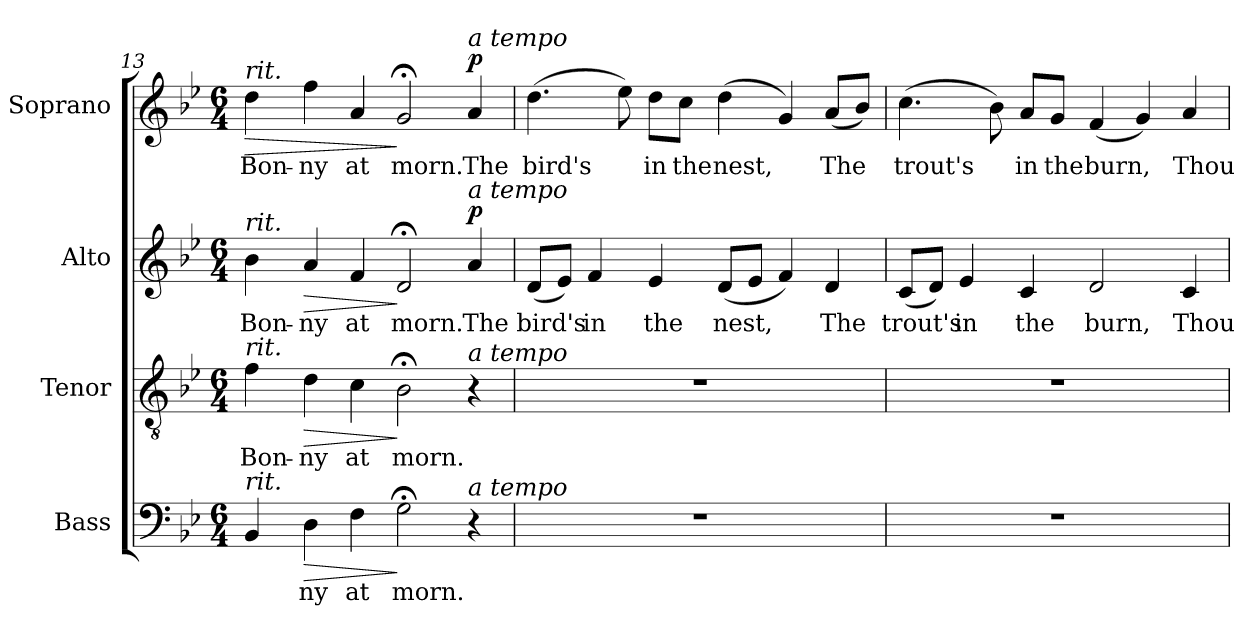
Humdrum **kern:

**kern	**text	**dynam	**kern	**text	**dynam	**kern	**text	**dynam	**kern	**text	**dynam
*part4	*part4	*part4	*part3	*part3	*part3	*part2	*part2	*part2	*part1	*part1	*part1
*staff4	*staff4	*staff4	*staff3	*staff3	*staff3	*staff2	*staff2	*staff2	*staff1	*staff1	*staff1
*I"Bass	*	*	*I"Tenor	*	*	*I"Alto	*	*	*I"Soprano	*	*
*I'B.	*	*	*I'T.	*	*	*I'A.	*	*	*I'S.	*	*
!!LO:LB:g=z
*clefF4	*	*	*clefGv2	*	*	*clefG2	*	*	*clefG2	*	*
*	*	*	*ITrd7c12	*	*	*	*	*	*	*	*
*k[b-e-]	*	*	*k[b-e-]	*	*	*k[b-e-]	*	*	*k[b-e-]	*	*
*B-:	*	*	*B-:	*	*	*B-:	*	*	*B-:	*	*
*M6/4	*	*	*M6/4	*	*	*M6/4	*	*	*M6/4	*	*
=13	=13	=13	=13	=13	=13	=13	=13	=13	=13	=13	=13
!	!	!	!	!LO:LY:b:color=#000000	!	!	!	!	!	!	!
!	!	!	!	!	!	!	!LO:LY:b:color=#000000	!	!	!	!
!	!	!	!	!	!	!	!	!	!LO:TX:a:i:t=rit.	!	!
!	!	!	!	!	!	!LO:TX:a:i:t=rit.	!	!	!	!	!
!	!	!	!LO:TX:a:i:t=rit.	!	!	!	!	!	!	!	!
!LO:TX:a:i:t=rit.	!	!	!	!	!	!	!	!	!	!	!
!	!	!	!	!	!	!	!	!	!	!LO:LY:b:color=#000000	!LO:HP:b
4BB-i/	.	.	4Fi\	Bon-	.	4b-i\	Bon-	.	4ddi\	Bon-	>
!	!LO:LY:b:color=#000000	!LO:HP:b	!	!	!	!	!	!	!	!	!
!	!	!	!	!LO:LY:b:color=#000000	!LO:HP:b	!	!	!	!	!	!
!	!	!	!	!	!	!	!LO:LY:b:color=#000000	!LO:HP:b	!	!	!
!	!	!	!	!	!	!	!	!	!	!LO:LY:b:color=#000000	!
4Di\	-ny	>	4Di\	-ny	>	4ai/	-ny	>	4ffi\	-ny	.
!	!LO:LY:b:color=#000000	!	!	!	!	!	!	!	!	!	!
!	!	!	!	!LO:LY:b:color=#000000	!	!	!	!	!	!	!
!	!	!	!	!	!	!	!LO:LY:b:color=#000000	!	!	!	!
!	!	!	!	!	!	!	!	!	!	!LO:LY:b:color=#000000	!
4Fi\	at	.	4Ci\	at	.	4fi/	at	.	4ai/	at	.
!	!LO:LY:b:color=#000000	!	!	!	!	!	!	!	!	!	!
!	!	!	!	!LO:LY:b:color=#000000	!	!	!	!	!	!	!
!	!	!	!	!	!	!	!LO:LY:b:color=#000000	!	!	!	!
!	!	!	!	!	!	!	!	!	!	!LO:LY:b:color=#000000	!
2G;i\	morn.	]	2BB-;i\	morn.	]	2d;i/	morn.	]	2g;i/	morn.	]
!	!	!	!	!	!	!	!LO:LY:b:color=#000000	!	!	!	!
!	!	!	!	!	!	!	!	!	!LO:TX:a:i:t=a tempo	!	!
!	!	!	!	!	!	!LO:TX:a:i:t=a tempo	!	!	!	!	!
!	!	!	!LO:TX:a:i:t=a tempo	!	!	!	!	!	!	!	!
!LO:TX:a:i:t=a tempo	!	!	!	!	!	!	!	!	!	!	!
!	!	!	!	!	!	!	!	!	!	!LO:LY:b:color=#000000	!
4r	.	.	4r	.	.	4ai/	The	p	4ai/	The	p
=14	=14	=14	=14	=14	=14	=14	=14	=14	=14	=14	=14
!LO:N:vis=1	!	!	!LO:N:vis=1	!	!	!	!	!	!	!	!
!	!	!	!	!	!	!	!LO:LY:b:color=#000000	!	!	!	!
!	!	!	!	!	!	!	!	!	!	!LO:LY:b:color=#000000	!
1.r	.	.	1.r	.	.	(8di/L	bird's	.	(4.ddi\	bird's	.
.	.	.	.	.	.	8e-i/J)	.	.	.	.	.
!	!	!	!	!	!	!	!LO:LY:b:color=#000000	!	!	!	!
.	.	.	.	.	.	4fi/	in	.	.	.	.
.	.	.	.	.	.	.	.	.	8ee-i\)	.	.
!	!	!	!	!	!	!	!LO:LY:b:color=#000000	!	!	!	!
!	!	!	!	!	!	!	!	!	!	!LO:LY:b:color=#000000	!
.	.	.	.	.	.	4e-i/	the	.	8ddi\L	in	.
!	!	!	!	!	!	!	!	!	!	!LO:LY:b:color=#000000	!
.	.	.	.	.	.	.	.	.	8cci\J	the	.
!	!	!	!	!	!	!	!LO:LY:b:color=#000000	!	!	!	!
!	!	!	!	!	!	!	!	!	!	!LO:LY:b:color=#000000	!
.	.	.	.	.	.	(8di/L	nest,	.	(4ddi\	nest,	.
.	.	.	.	.	.	8e-i/J	.	.	.	.	.
.	.	.	.	.	.	4fi/)	.	.	4gi/)	.	.
!	!	!	!	!	!	!	!LO:LY:b:color=#000000	!	!	!	!
!	!	!	!	!	!	!	!	!	!	!LO:LY:b:color=#000000	!
.	.	.	.	.	.	4di/	The	.	(8ai/L	The	.
.	.	.	.	.	.	.	.	.	8b-i/J)	.	.
=15	=15	=15	=15	=15	=15	=15	=15	=15	=15	=15	=15
!LO:N:vis=1	!	!	!LO:N:vis=1	!	!	!	!	!	!	!	!
!	!	!	!	!	!	!	!LO:LY:b:color=#000000	!	!	!	!
!	!	!	!	!	!	!	!	!	!	!LO:LY:b:color=#000000	!
1.r	.	.	1.r	.	.	(8ci/L	trout's	.	(4.cci\	trout's	.
.	.	.	.	.	.	8di/J)	.	.	.	.	.
!	!	!	!	!	!	!	!LO:LY:b:color=#000000	!	!	!	!
.	.	.	.	.	.	4e-i/	in	.	.	.	.
.	.	.	.	.	.	.	.	.	8b-i\)	.	.
!	!	!	!	!	!	!	!LO:LY:b:color=#000000	!	!	!	!
!	!	!	!	!	!	!	!	!	!	!LO:LY:b:color=#000000	!
.	.	.	.	.	.	4ci/	the	.	8ai/L	in	.
!	!	!	!	!	!	!	!	!	!	!LO:LY:b:color=#000000	!
.	.	.	.	.	.	.	.	.	8gi/J	the	.
!	!	!	!	!	!	!	!LO:LY:b:color=#000000	!	!	!	!
!	!	!	!	!	!	!	!	!	!	!LO:LY:b:color=#000000	!
.	.	.	.	.	.	2di/	burn,	.	(4fi/	burn,	.
.	.	.	.	.	.	.	.	.	4gi/)	.	.
!	!	!	!	!	!	!	!LO:LY:b:color=#000000	!	!	!	!
!	!	!	!	!	!	!	!	!	!	!LO:LY:b:color=#000000	!
.	.	.	.	.	.	4ci/	Thou	.	4ai/	Thou	.
=	=	=	=	=	=	=	=	=	=	=	=
*-	*-	*-	*-	*-	*-	*-	*-	*-	*-	*-	*-
